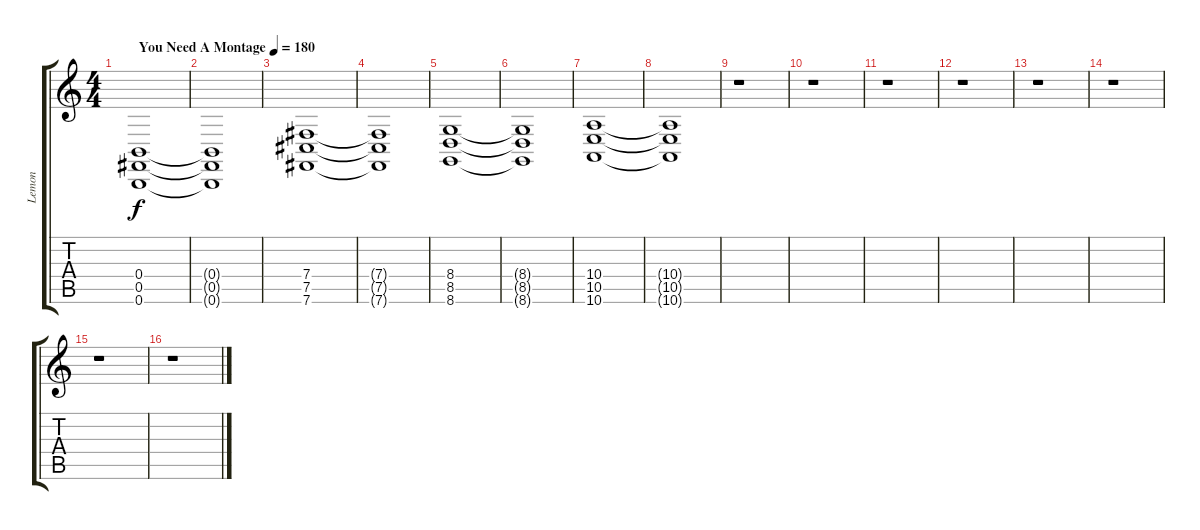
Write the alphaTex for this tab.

\track ("Lemon" "Lemon") {instrument pad2warm}
\staff {score tabs}
\tuning (Db4 Ab3 E3 B2 Gb2 B1) {hide}
\ts (4 4)
\tempo (180 "You Need A Montage")
\clef g2
\ks c
(0.4 0.5 0.6).1{dy f instrument pad2warm} |
(0.4{t} 0.5{t} 0.6{t}).1 |
(7.4 7.5 7.6).1 |
(7.4{t} 7.5{t} 7.6{t}).1 |
(8.4 8.5 8.6).1 |
(8.4{t} 8.5{t} 8.6{t}).1 |
(10.4 10.5 10.6).1 |
(10.4{t} 10.5{t} 10.6{t}).1 |
r.1 |
r.1 |
r.1 |
r.1 |
r.1 |
r.1 |
r.1 |
r.1
